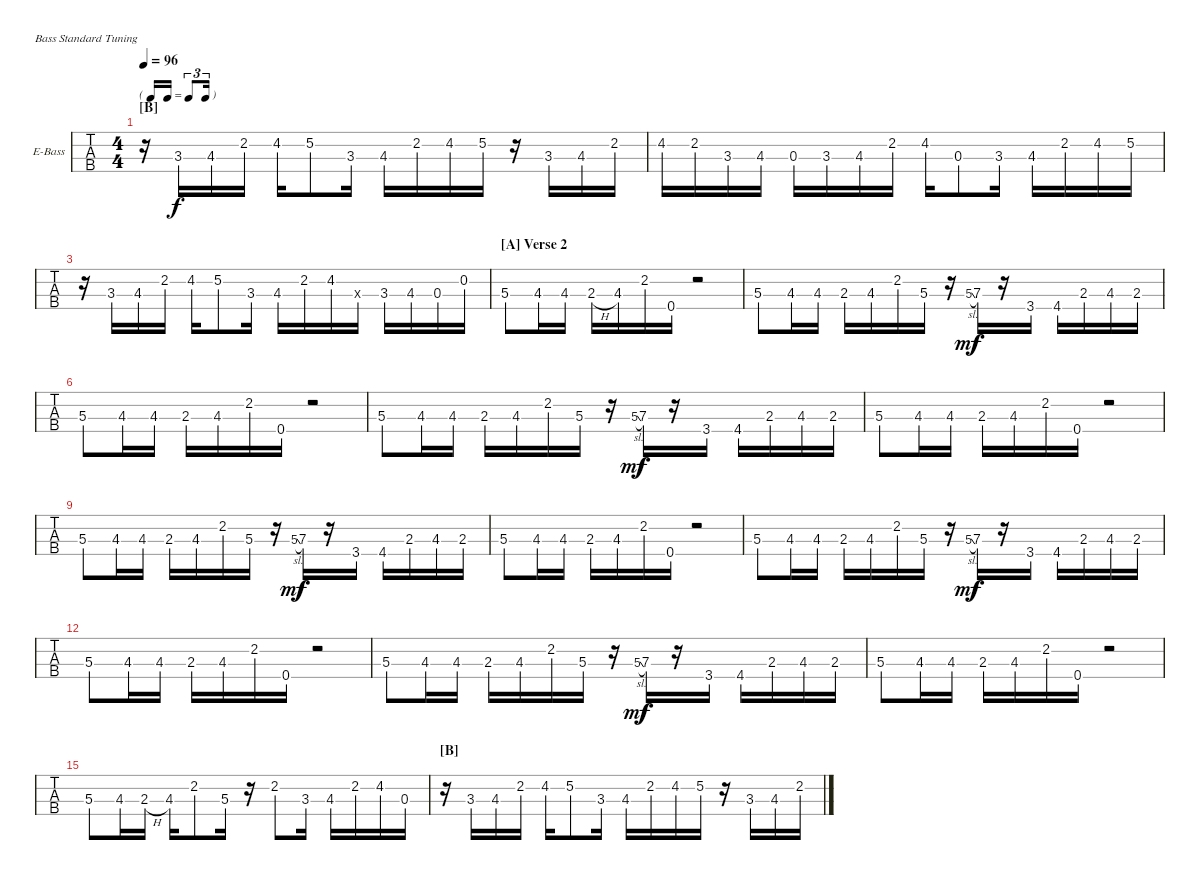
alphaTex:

\bracketExtendMode nobrackets
\firstSystemTrackNameOrientation horizontal
\otherSystemsTrackNameOrientation horizontal
\defaultBarNumberDisplay FirstOfSystem
\track ("Bass" "E-Bass") {instrument electricbassfinger}
\staff {tabs}
\tuning (G2 D2 A1 E1)
\ts (4 4)
\tf triplet16th
\section ("B" "")
\tempo 96
\clef f4
\scale
0.333333
\ks a
r.16{dy f} 3.3.16 4.3.16 2.2.16 4.2.16 5.2{st}.8 3.3.16 4.3.16 2.2.16 4.2.16 5.2.16 r.16 3.3.16 4.3.16 2.2.16 |
\scale
0.333333 4.2.16 2.2.16 3.3.16 4.3.16 0.3{st}.16 3.3.16 4.3.16 2.2.16 4.2.16 0.3{st}.8 3.3.16 4.3.16 2.2.16 4.2.16 5.2.16 |
\scale
0.333333 r.16 3.3.16 4.3.16 2.2.16 4.2.16 5.2{st}.8 3.3.16 4.3.16 2.2.16 4.2.16 0.3{x}.16 3.3.16 4.3.16 0.3.16 0.2.16 |
\section ("A" "Verse 2")
\scale
0.5
\scale
0.333333 5.3.8 4.3.16 4.3.16 2.3{h}.16 4.3.16 2.2.16 0.4.16 r.2 |
\scale
0.5
\scale
0.333333 5.3.8 4.3.16 4.3.16 2.3.16 4.3.16 2.2.16 5.3.16 r.16 5.3{sl}.8{gr dy mf} 7.3.16{dy f} r.16 3.4.16 4.4.16 2.3.16 4.3.16 2.3.16 |
\scale
0.408037
\scale
0.333333 5.3.8 4.3.16 4.3.16 2.3.16 4.3.16 2.2.16 0.4.16 r.2 |
\scale
0.591963
\scale
0.333333 5.3.8 4.3.16 4.3.16 2.3.16 4.3.16 2.2.16 5.3.16 r.16 5.3{sl}.8{gr dy mf} 7.3.16{dy f} r.16 3.4.16 4.4.16 2.3.16 4.3.16 2.3.16 |
\scale
0.5
\scale
0.333333 5.3.8 4.3.16 4.3.16 2.3.16 4.3.16 2.2.16 0.4.16 r.2 |
\scale
0.5
\scale
0.333333 5.3.8 4.3.16 4.3.16 2.3.16 4.3.16 2.2.16 5.3.16 r.16 5.3{sl}.8{gr dy mf} 7.3.16{dy f} r.16 3.4.16 4.4.16 2.3.16 4.3.16 2.3.16 |
\scale
0.5
\scale
0.333333 5.3.8 4.3.16 4.3.16 2.3.16 4.3.16 2.2.16 0.4.16 r.2 |
\scale
0.5
\scale
0.333333 5.3.8 4.3.16 4.3.16 2.3.16 4.3.16 2.2.16 5.3.16 r.16 5.3{sl}.8{gr dy mf} 7.3.16{dy f} r.16 3.4.16 4.4.16 2.3.16 4.3.16 2.3.16 |
\scale
0.5
\scale
0.333333 5.3.8 4.3.16 4.3.16 2.3.16 4.3.16 2.2.16 0.4.16 r.2 |
\scale
0.5
\scale
0.333333 5.3.8 4.3.16 4.3.16 2.3.16 4.3.16 2.2.16 5.3.16 r.16 5.3{sl}.8{gr dy mf} 7.3.16{dy f} r.16 3.4.16 4.4.16 2.3.16 4.3.16 2.3.16 |
\scale
0.5
\scale
0.333333 5.3.8 4.3.16 4.3.16 2.3.16 4.3.16 2.2.16 0.4.16 r.2 |
\scale
0.5 5.3.8 4.3.16 2.3{h}.16 4.3.16 2.2{st}.8 5.3.16 r.16 2.2{st}.8 3.3.16 4.3.16 2.2.16 4.2.16 0.3.16 |
\section ("B" "")
\scale
0.333333 r.16 3.3.16 4.3.16 2.2.16 4.2.16 5.2{st}.8 3.3.16 4.3.16 2.2.16 4.2.16 5.2.16 r.16 3.3.16 4.3.16 2.2.16
